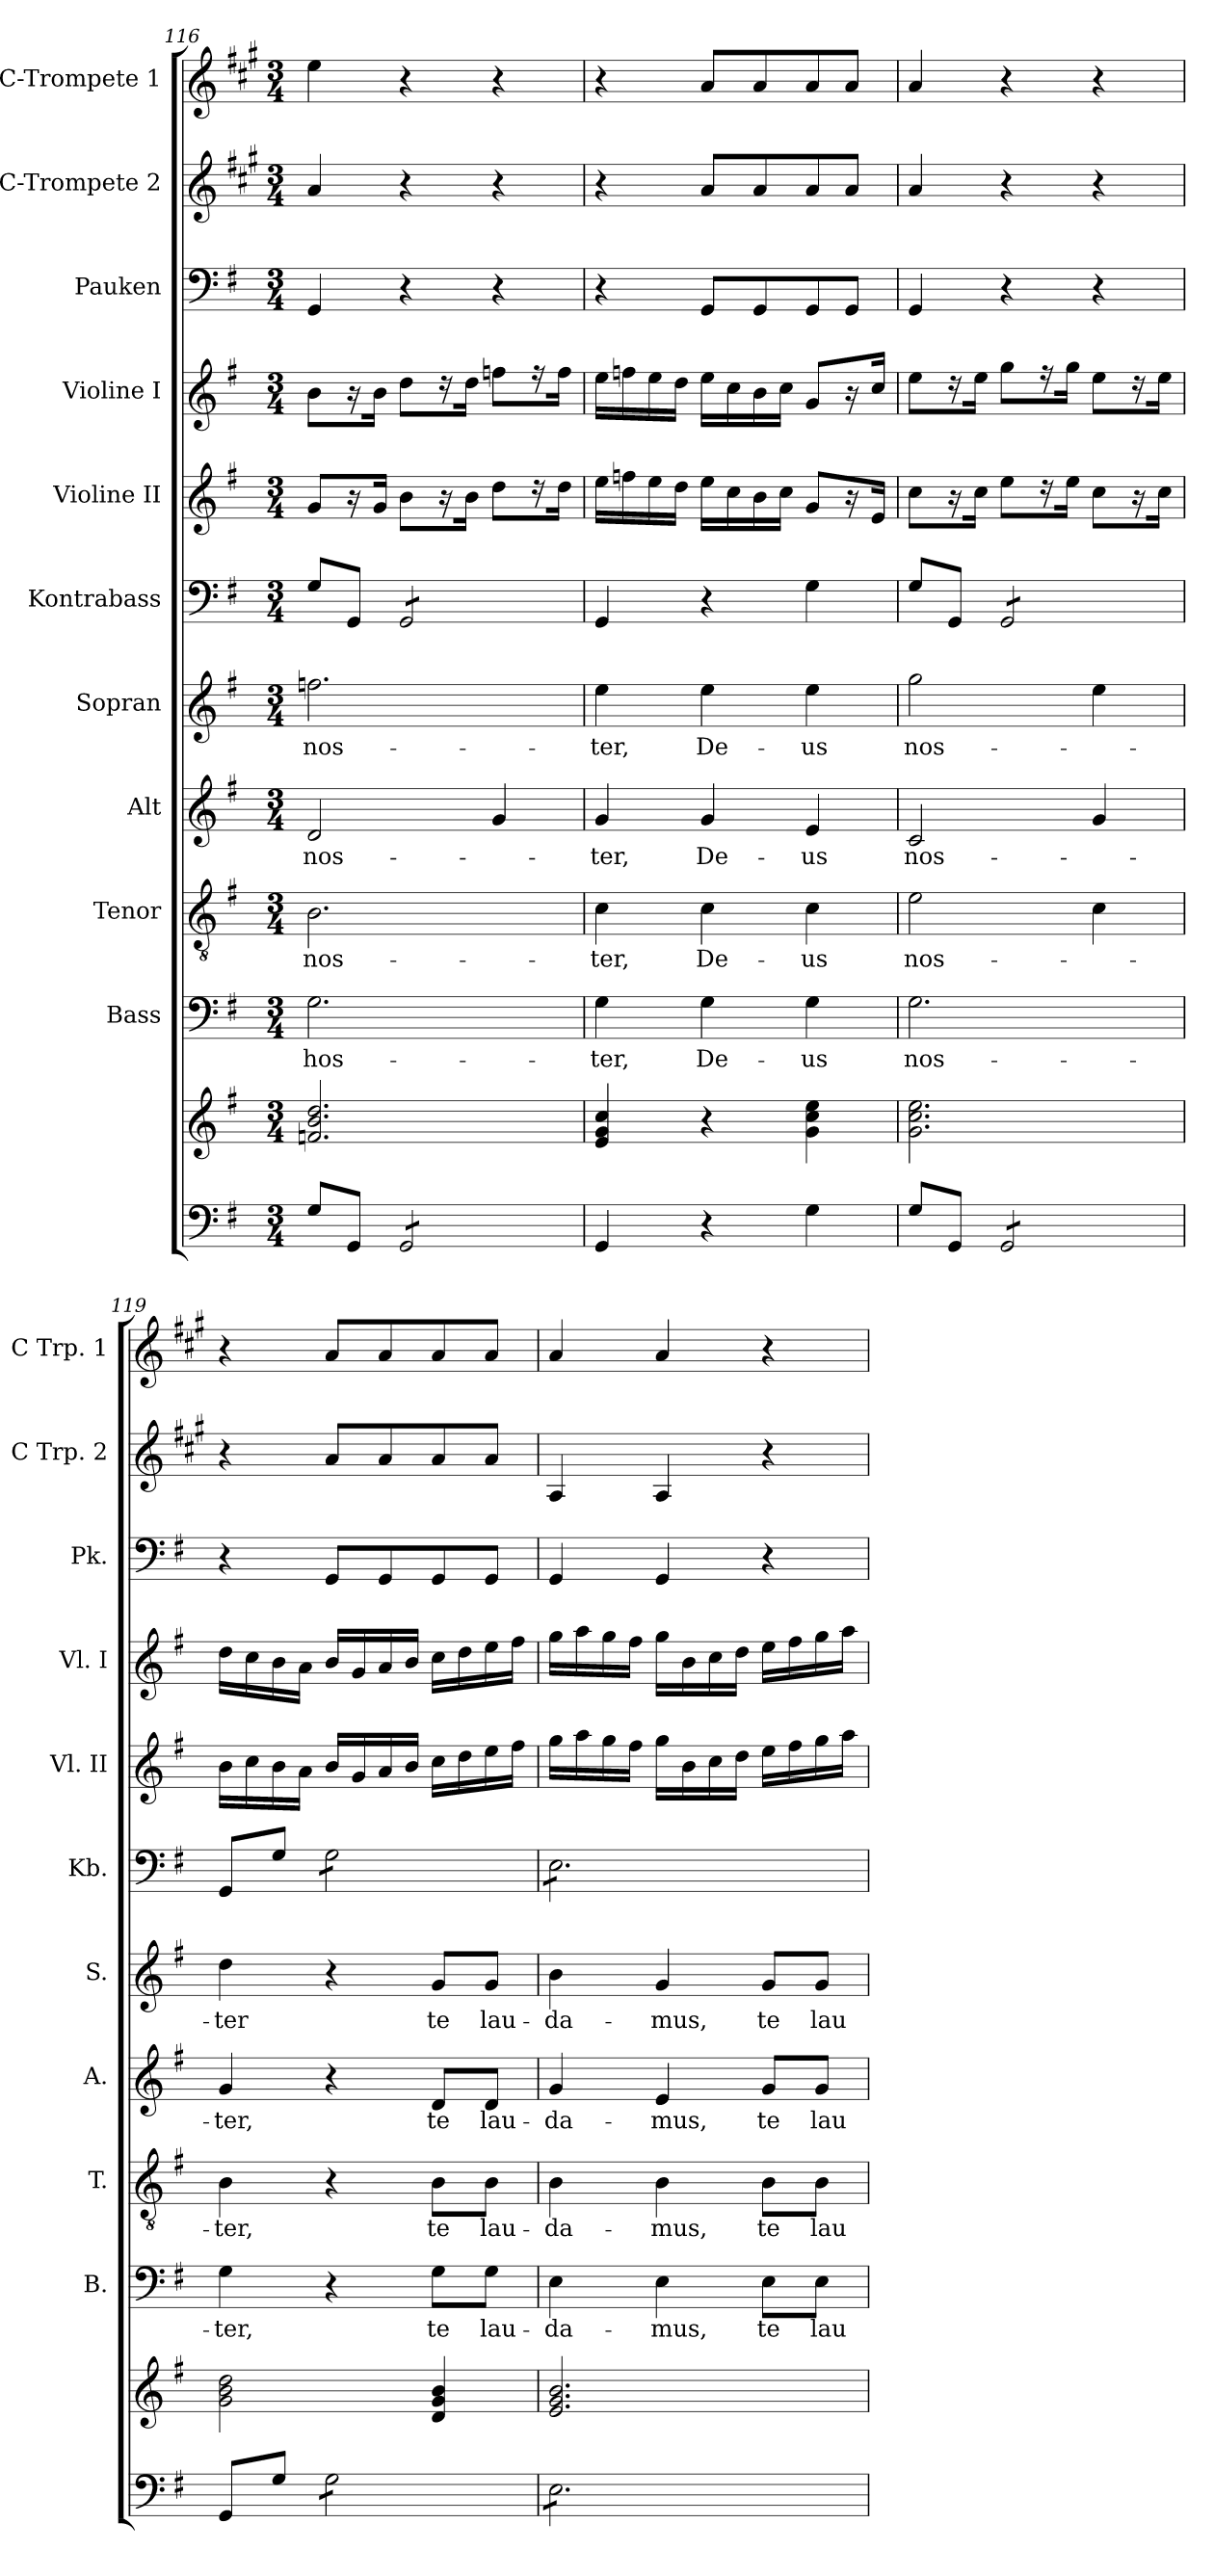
**kern	**kern	**kern	**text	**kern	**text	**kern	**text	**kern	**text	**kern	**kern	**kern	**kern	**kern	**kern
*part11	*part11	*part10	*part10	*part9	*part9	*part8	*part8	*part7	*part7	*part6	*part5	*part4	*part3	*part2	*part1
*staff12	*staff11	*staff10	*staff10	*staff9	*staff9	*staff8	*staff8	*staff7	*staff7	*staff6	*staff5	*staff4	*staff3	*staff2	*staff1
*	*	*I"Bass	*	*I"Tenor	*	*I"Alt	*	*I"Sopran	*	*I"Kontrabass	*I"Violine II	*I"Violine I	*I"Pauken	*I"C-Trompete 2	*I"C-Trompete 1
*	*	*I'B.	*	*I'T.	*	*I'A.	*	*I'S.	*	*I'Kb.	*I'Vl. II	*I'Vl. I	*I'Pk.	*I'C Trp. 2	*I'C Trp. 1
!!LO:PB:g=z
*clefF4	*clefG2	*clefF4	*	*clefGv2	*	*clefG2	*	*clefG2	*	*clefF4	*clefG2	*clefG2	*clefF4	*clefG2	*clefG2
*	*	*	*	*	*	*	*	*	*	*ITrd7c12	*	*	*	*ITrd1c2	*ITrd1c2
*k[f#]	*k[f#]	*k[f#]	*	*k[f#]	*	*k[f#]	*	*k[f#]	*	*k[f#]	*k[f#]	*k[f#]	*k[f#]	*k[f#]	*k[f#]
*G:	*G:	*G:	*	*G:	*	*G:	*	*G:	*	*G:	*G:	*G:	*G:	*G:	*G:
*M3/4	*M3/4	*M3/4	*	*M3/4	*	*M3/4	*	*M3/4	*	*M3/4	*M3/4	*M3/4	*M3/4	*M3/4	*M3/4
=116	=116	=116	=116	=116	=116	=116	=116	=116	=116	=116	=116	=116	=116	=116	=116
!	!	!	!LO:LY:b	!	!LO:LY:b	!	!LO:LY:b	!	!LO:LY:b	!	!	!	!	!	!
8G/L	2.fn/ 2.b/ 2.dd/	2.G\	hos-	2.B\	nos-	2d/	nos-	2.ffn\	nos-	8GG/L	8g/L	8b\L	4GG/	4g/	4dd\
8GG/J	.	.	.	.	.	.	.	.	.	8GGG/J	16r	16r	.	.	.
.	.	.	.	.	.	.	.	.	.	.	16g/Jk	16b\Jk	.	.	.
*tremolo	*	*	*	*	*	*	*	*	*	*	*	*	*	*	*
*	*	*	*	*	*	*	*	*	*	*tremolo	*	*	*	*	*
8GG/L	.	.	.	.	.	.	.	.	.	8GGG/L	8b\L	8dd\L	4r	4r	4r
8GG/	.	.	.	.	.	.	.	.	.	8GGG/	16r	16r	.	.	.
.	.	.	.	.	.	.	.	.	.	.	16b\Jk	16dd\Jk	.	.	.
8GG/	.	.	.	.	.	4g/	.	.	.	8GGG/	8dd\L	8ffn\L	4r	4r	4r
8GG/J	.	.	.	.	.	.	.	.	.	8GGG/J	16r	16r	.	.	.
*	*	*	*	*	*	*	*	*	*	*Xtremolo	*	*	*	*	*
*Xtremolo	*	*	*	*	*	*	*	*	*	*	*	*	*	*	*
.	.	.	.	.	.	.	.	.	.	.	16dd\Jk	16ff\Jk	.	.	.
=117	=117	=117	=117	=117	=117	=117	=117	=117	=117	=117	=117	=117	=117	=117	=117
!	!	!	!LO:LY:b	!	!LO:LY:b	!	!LO:LY:b	!	!LO:LY:b	!	!	!	!	!	!
4GG/	4e/ 4g/ 4cc/	4G\	-ter,	4c\	-ter,	4g/	-ter,	4ee\	-ter,	4GGG/	16ee\LL	16ee\LL	4r	4r	4r
.	.	.	.	.	.	.	.	.	.	.	16ffn\	16ffn\	.	.	.
.	.	.	.	.	.	.	.	.	.	.	16ee\	16ee\	.	.	.
.	.	.	.	.	.	.	.	.	.	.	16dd\JJ	16dd\JJ	.	.	.
!	!	!	!LO:LY:b	!	!LO:LY:b	!	!LO:LY:b	!	!LO:LY:b	!	!	!	!	!	!
4r	4r	4G\	De-	4c\	De-	4g/	De-	4ee\	De-	4r	16ee\LL	16ee\LL	8GG/L	8g/L	8g/L
.	.	.	.	.	.	.	.	.	.	.	16cc\	16cc\	.	.	.
.	.	.	.	.	.	.	.	.	.	.	16b\	16b\	8GG/	8g/	8g/
.	.	.	.	.	.	.	.	.	.	.	16cc\JJ	16cc\JJ	.	.	.
!	!	!	!LO:LY:b	!	!LO:LY:b	!	!LO:LY:b	!	!LO:LY:b	!	!	!	!	!	!
4G\	4g\ 4cc\ 4ee\	4G\	-us	4c\	-us	4e/	-us	4ee\	-us	4GG\	8g/L	8g/L	8GG/	8g/	8g/
.	.	.	.	.	.	.	.	.	.	.	16r	16r	8GG/J	8g/J	8g/J
.	.	.	.	.	.	.	.	.	.	.	16e/Jk	16cc/Jk	.	.	.
=118	=118	=118	=118	=118	=118	=118	=118	=118	=118	=118	=118	=118	=118	=118	=118
!	!	!	!LO:LY:b	!	!LO:LY:b	!	!LO:LY:b	!	!LO:LY:b	!	!	!	!	!	!
8G/L	2.g\ 2.cc\ 2.ee\	2.G\	nos-	2e\	nos-	2c/	nos-	2gg\	nos-	8GG/L	8cc\L	8ee\L	4GG/	4g/	4g/
8GG/J	.	.	.	.	.	.	.	.	.	8GGG/J	16r	16r	.	.	.
.	.	.	.	.	.	.	.	.	.	.	16cc\Jk	16ee\Jk	.	.	.
*tremolo	*	*	*	*	*	*	*	*	*	*	*	*	*	*	*
*	*	*	*	*	*	*	*	*	*	*tremolo	*	*	*	*	*
8GG/L	.	.	.	.	.	.	.	.	.	8GGG/L	8ee\L	8gg\L	4r	4r	4r
8GG/	.	.	.	.	.	.	.	.	.	8GGG/	16r	16r	.	.	.
.	.	.	.	.	.	.	.	.	.	.	16ee\Jk	16gg\Jk	.	.	.
8GG/	.	.	.	4c\	.	4g/	.	4ee\	.	8GGG/	8cc\L	8ee\L	4r	4r	4r
8GG/J	.	.	.	.	.	.	.	.	.	8GGG/J	16r	16r	.	.	.
*	*	*	*	*	*	*	*	*	*	*Xtremolo	*	*	*	*	*
*Xtremolo	*	*	*	*	*	*	*	*	*	*	*	*	*	*	*
.	.	.	.	.	.	.	.	.	.	.	16cc\Jk	16ee\Jk	.	.	.
=119	=119	=119	=119	=119	=119	=119	=119	=119	=119	=119	=119	=119	=119	=119	=119
!	!	!	!LO:LY:b	!	!LO:LY:b	!	!LO:LY:b	!	!LO:LY:b	!	!	!	!	!	!
8GG/L	2g\ 2b\ 2dd\	4G\	-ter,	4B\	-ter,	4g/	-ter,	4dd\	-ter	8GGG/L	16b\LL	16dd\LL	4r	4r	4r
.	.	.	.	.	.	.	.	.	.	.	16cc\	16cc\	.	.	.
8G/J	.	.	.	.	.	.	.	.	.	8GG/J	16b\	16b\	.	.	.
.	.	.	.	.	.	.	.	.	.	.	16a\JJ	16a\JJ	.	.	.
*tremolo	*	*	*	*	*	*	*	*	*	*	*	*	*	*	*
*	*	*	*	*	*	*	*	*	*	*tremolo	*	*	*	*	*
8G\L	.	4r	.	4r	.	4r	.	4r	.	8GG\L	16b/LL	16b/LL	8GG/L	8g/L	8g/L
.	.	.	.	.	.	.	.	.	.	.	16g/	16g/	.	.	.
8G\	.	.	.	.	.	.	.	.	.	8GG\	16a/	16a/	8GG/	8g/	8g/
.	.	.	.	.	.	.	.	.	.	.	16b/JJ	16b/JJ	.	.	.
!	!	!	!LO:LY:b	!	!LO:LY:b	!	!LO:LY:b	!	!LO:LY:b	!	!	!	!	!	!
8G\	4d/ 4g/ 4b/	8G\L	te	8B\L	te	8d/L	te	8g/L	te	8GG\	16cc\LL	16cc\LL	8GG/	8g/	8g/
.	.	.	.	.	.	.	.	.	.	.	16dd\	16dd\	.	.	.
!	!	!	!LO:LY:b	!	!LO:LY:b	!	!LO:LY:b	!	!LO:LY:b	!	!	!	!	!	!
8G\J	.	8G\J	lau-	8B\J	lau-	8d/J	lau-	8g/J	lau-	8GG\J	16ee\	16ee\	8GG/J	8g/J	8g/J
.	.	.	.	.	.	.	.	.	.	.	16ff#\JJ	16ff#\JJ	.	.	.
!!LO:PB:g=z
=120	=120	=120	=120	=120	=120	=120	=120	=120	=120	=120	=120	=120	=120	=120	=120
!	!	!	!LO:LY:b	!	!LO:LY:b	!	!LO:LY:b	!	!LO:LY:b	!	!	!	!	!	!
8E\L	2.e/ 2.g/ 2.b/	4E\	-da-	4B\	-da-	4g/	-da-	4b\	-da-	8EE\L	16gg\LL	16gg\LL	4GG/	4G/	4g/
.	.	.	.	.	.	.	.	.	.	.	16aa\	16aa\	.	.	.
8E\	.	.	.	.	.	.	.	.	.	8EE\	16gg\	16gg\	.	.	.
.	.	.	.	.	.	.	.	.	.	.	16ff#\JJ	16ff#\JJ	.	.	.
!	!	!	!LO:LY:b	!	!LO:LY:b	!	!LO:LY:b	!	!LO:LY:b	!	!	!	!	!	!
8E\	.	4E\	-mus,	4B\	-mus,	4e/	-mus,	4g/	-mus,	8EE\	16gg\LL	16gg\LL	4GG/	4G/	4g/
.	.	.	.	.	.	.	.	.	.	.	16b\	16b\	.	.	.
8E\	.	.	.	.	.	.	.	.	.	8EE\	16cc\	16cc\	.	.	.
.	.	.	.	.	.	.	.	.	.	.	16dd\JJ	16dd\JJ	.	.	.
!	!	!	!LO:LY:b	!	!LO:LY:b	!	!LO:LY:b	!	!LO:LY:b	!	!	!	!	!	!
8E\	.	8E\L	te	8B\L	te	8g/L	te	8g/L	te	8EE\	16ee\LL	16ee\LL	4r	4r	4r
.	.	.	.	.	.	.	.	.	.	.	16ff#\	16ff#\	.	.	.
!	!	!	!LO:LY:b	!	!LO:LY:b	!	!LO:LY:b	!	!LO:LY:b	!	!	!	!	!	!
8E\J	.	8E\J	lau-	8B\J	lau-	8g/J	lau-	8g/J	lau-	8EE\J	16gg\	16gg\	.	.	.
*	*	*	*	*	*	*	*	*	*	*Xtremolo	*	*	*	*	*
*Xtremolo	*	*	*	*	*	*	*	*	*	*	*	*	*	*	*
.	.	.	.	.	.	.	.	.	.	.	16aa\JJ	16aa\JJ	.	.	.
=	=	=	=	=	=	=	=	=	=	=	=	=	=	=	=
*-	*-	*-	*-	*-	*-	*-	*-	*-	*-	*-	*-	*-	*-	*-	*-
